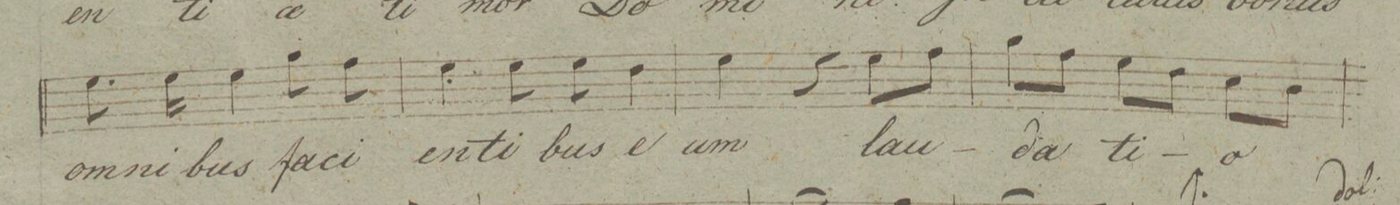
**kern	**text	**dynam
*I"Canto.	*	*
*clefC1	*	*
*k[f#]	*	*
*M3/4	*	*
8.cc\	o-	.
16cc\	-mni-	.
4cc\	-bus	.
8ee\	fa-	.
8dd\	-ci-	.
=98	=98	=98
4cc\	-en-	.
8cc\	-ti-	.
8cc\	-bus	.
4b\	e-	.
=99	=99	=99
4cc\	-um	.
4r	.	.
8cc\L	lau-	.
8dd\J	.	.
=100	=100	=100
8ee\L	-da-	.
8dd\J	.	.
8cc\L	-ti-	.
8b\J	.	.
8a\L	-o	.
8g\J	.	.
=101	=101	=101
*-	*-	*-
